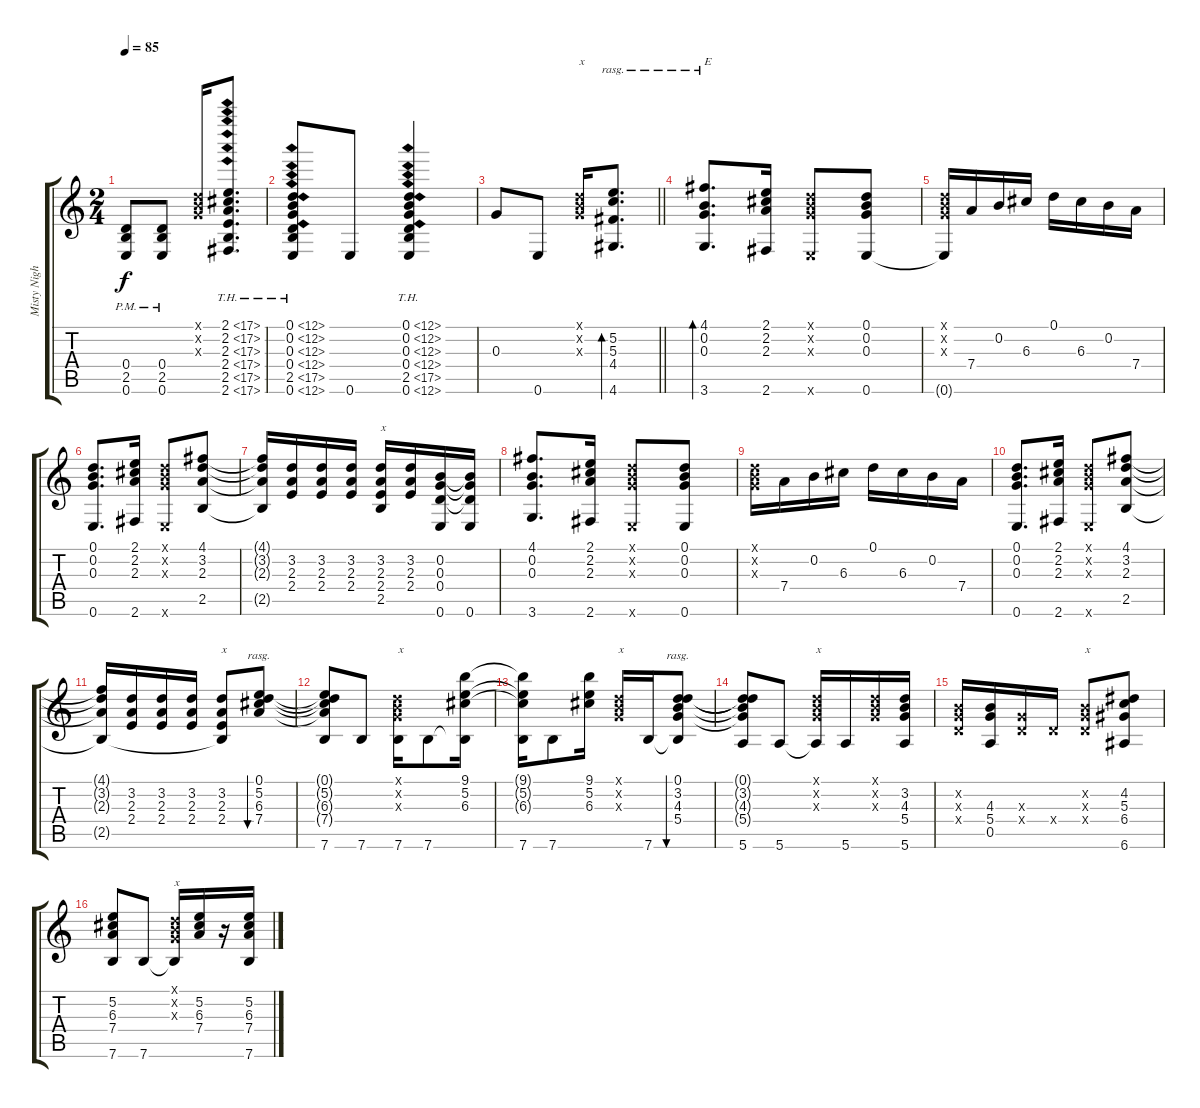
\track ("Misty Night" "Misty Nigh") {instrument acousticguitarnylon}
\staff {score tabs}
\tuning (D4 B3 G3 D3 A2 E2) {hide}
\ts (2 4)
\tempo 85
\clef g2
\ks c
(0.4 2.5 0.6{pm}).8{dy f} (0.4 2.5 0.6{pm}).8 (0.1{x} 0.2{x} 0.3{x}).16 (2.1{th 15} 2.2{th 15} 2.3{th 15} 2.4{th 15} 2.5{th 15} 2.6{th 15}).8{d} |
(0.1{th 12} 0.2{th 12} 0.3{th 12} 0.4{th 12} 2.5{th 15} 0.6{th 12}).8 0.6.8 (0.1{th 12} 0.2{th 12} 0.3{th 12} 0.4{th 12} 2.5{th 15} 0.6{th 12}).4 |
\barLineRight lightlight
0.3.8 0.6.8 (0.1{x} 0.2{x} 0.3{x}).16{txt "x"} (5.2 5.3 4.4 4.6).8{d bd 120 rasg ii} |
(4.1 0.2 0.3 3.6).8{d bd 240 rasg ii txt "E"} (2.1 2.2 2.3 2.6).16 (0.1{x} 0.2{x} 0.3{x} 0.6{x}).8 (0.1 0.2 0.3 0.6).8 |
(0.1{x} 0.2{x} 0.3{x} 0.6{t}).16 7.4.16 0.2.16 6.3.16 0.1.16 6.3.16 0.2.16 7.4.16 |
(0.1 0.2 0.3 0.6).8{d} (2.1 2.2 2.3 2.6).16 (0.1{x} 0.2{x} 0.3{x} 0.6{x}).8 (4.1 3.2 2.3 2.5).8 |
(4.1{t} 3.2{t} 2.3{t} 2.5{t}).16 (3.2 2.3 2.4).16 (3.2 2.3 2.4).16 (3.2 2.3 2.4).16 (3.2 2.3 2.4 2.5).16{txt "x"} (3.2 2.3 2.4).16 (0.2 0.3 0.4 0.6).16 (0.2{t} 0.3{t} 0.4{t} 0.6).16 |
(4.1 0.2 0.3 3.6).8{d} (2.1 2.2 2.3 2.6).16 (0.1{x} 0.2{x} 0.3{x} 0.6{x}).8 (0.1 0.2 0.3 0.6).8 |
(0.1{x} 0.2{x} 0.3{x}).16 7.4.16 0.2.16 6.3.16 0.1.16 6.3.16 0.2.16 7.4.16 |
(0.1 0.2 0.3 0.6).8{d} (2.1 2.2 2.3 2.6).16 (0.1{x} 0.2{x} 0.3{x} 0.6{x}).8 (4.1 3.2 2.3 2.5).8 |
(4.1{t} 3.2{t} 2.3{t} 2.5{t}).16 (3.2 2.3 2.4).16 (3.2 2.3 2.4).16 (3.2 2.3 2.4).16 (3.2 2.3 2.4 2.5{t}).8{txt "x"} (0.1 5.2 6.3 7.4).8{bu 240 rasg ii} |
(0.1{t} 5.2{t} 6.3{t} 7.4{t} 7.6).8 7.6.8 (0.1{x} 0.2{x} 0.3{x} 7.6).16{txt "x"} 7.6.8 (9.1 5.2 6.3 7.6{t}).16 |
(9.1{t} 5.2{t} 6.3{t} 7.6).16 7.6.8 (9.1 5.2 6.3).16 (0.1{x} 0.2{x} 0.3{x}).16{txt "x"} 7.6.16 (0.1 3.2 4.3 5.4 7.6{t}).8{bu 240 rasg ii} |
(0.1{t} 3.2{t} 4.3{t} 5.4{t} 5.6).8 5.6.8 (0.1{x} 0.2{x} 0.3{x} 5.6{t}).16{txt "x"} 5.6.16 (0.1{x} 0.2{x} 0.3{x}).16 (3.2 4.3 5.4 5.6).16 |
(0.2{x} 0.3{x} 0.4{x}).16 (4.3 5.4 0.5).16 (0.3{x} 0.4{x}).16 0.4{x}.16 (0.2{x} 0.3{x} 0.4{x}).8{txt "x"} (4.2 5.3 6.4 6.6).8 |
(5.2 6.3 7.4 7.6).8 7.6.8 (0.1{x} 0.2{x} 0.3{x} 7.6{t}).16{txt "x"} (5.2 6.3 7.4).16 r.16 (5.2 6.3 7.4 7.6).16
